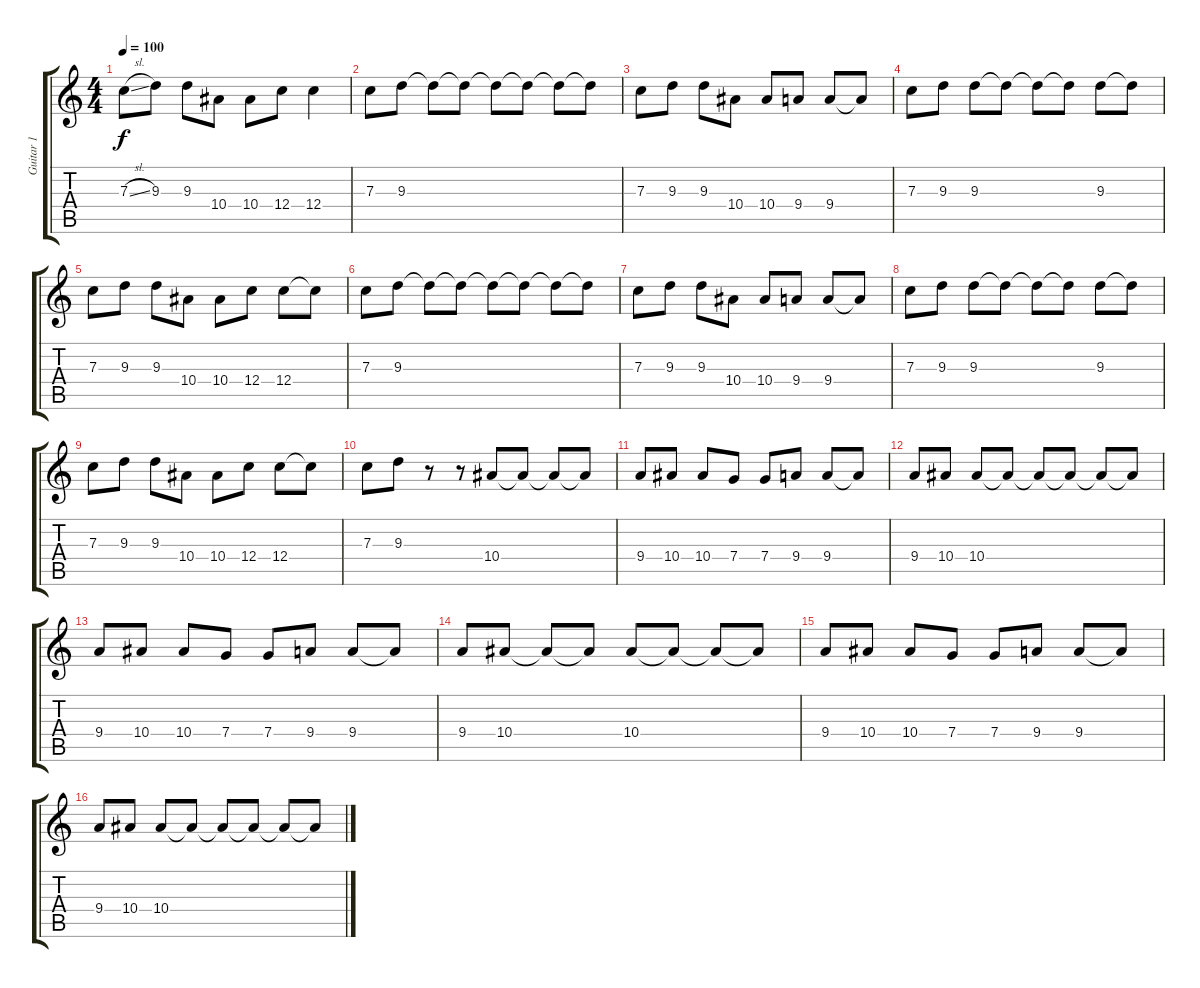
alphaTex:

\track ("Guitar 1" "Guitar 1") {instrument distortionguitar}
\staff {score tabs}
\tuning (D4 A3 F3 C3 G2 D2) {hide}
\ts (4 4)
\tempo 100
\clef g2
\ks c
7.3{sl}.8{dy f} 9.3.8 9.3.8 10.4.8 10.4.8 12.4.8 12.4.4 |
7.3.8{instrument distortionguitar} 9.3.8 9.3{t}.8 9.3{t}.8 9.3{t}.8 9.3{t}.8 9.3{t}.8 9.3{t}.8 |
7.3.8 9.3.8 9.3.8 10.4.8 10.4.8 9.4.8 9.4.8 9.4{t}.8 |
7.3.8 9.3.8 9.3.8 9.3{t}.8 9.3{t}.8 9.3{t}.8 9.3.8 9.3{t}.8 |
7.3.8 9.3.8 9.3.8 10.4.8 10.4.8 12.4.8 12.4.8 12.4{t}.8 |
7.3.8 9.3.8 9.3{t}.8 9.3{t}.8 9.3{t}.8 9.3{t}.8 9.3{t}.8 9.3{t}.8 |
7.3.8 9.3.8 9.3.8 10.4.8 10.4.8 9.4.8 9.4.8 9.4{t}.8 |
7.3.8 9.3.8 9.3.8 9.3{t}.8 9.3{t}.8 9.3{t}.8 9.3.8 9.3{t}.8 |
7.3.8 9.3.8 9.3.8 10.4.8 10.4.8 12.4.8 12.4.8 12.4{t}.8 |
7.3.8 9.3.8 r.8 r.8 10.4.8 10.4{t}.8 10.4{t}.8 10.4{t}.8 |
9.4.8 10.4.8 10.4.8 7.4.8 7.4.8 9.4.8 9.4.8 9.4{t}.8 |
9.4.8 10.4.8 10.4.8 10.4{t}.8 10.4{t}.8 10.4{t}.8 10.4{t}.8 10.4{t}.8 |
9.4.8 10.4.8 10.4.8 7.4.8 7.4.8 9.4.8 9.4.8 9.4{t}.8 |
9.4.8 10.4.8 10.4{t}.8 10.4{t}.8 10.4.8 10.4{t}.8 10.4{t}.8 10.4{t}.8 |
9.4.8 10.4.8 10.4.8 7.4.8 7.4.8 9.4.8 9.4.8 9.4{t}.8 |
9.4.8 10.4.8 10.4.8 10.4{t}.8 10.4{t}.8 10.4{t}.8 10.4{t}.8 10.4{t}.8
